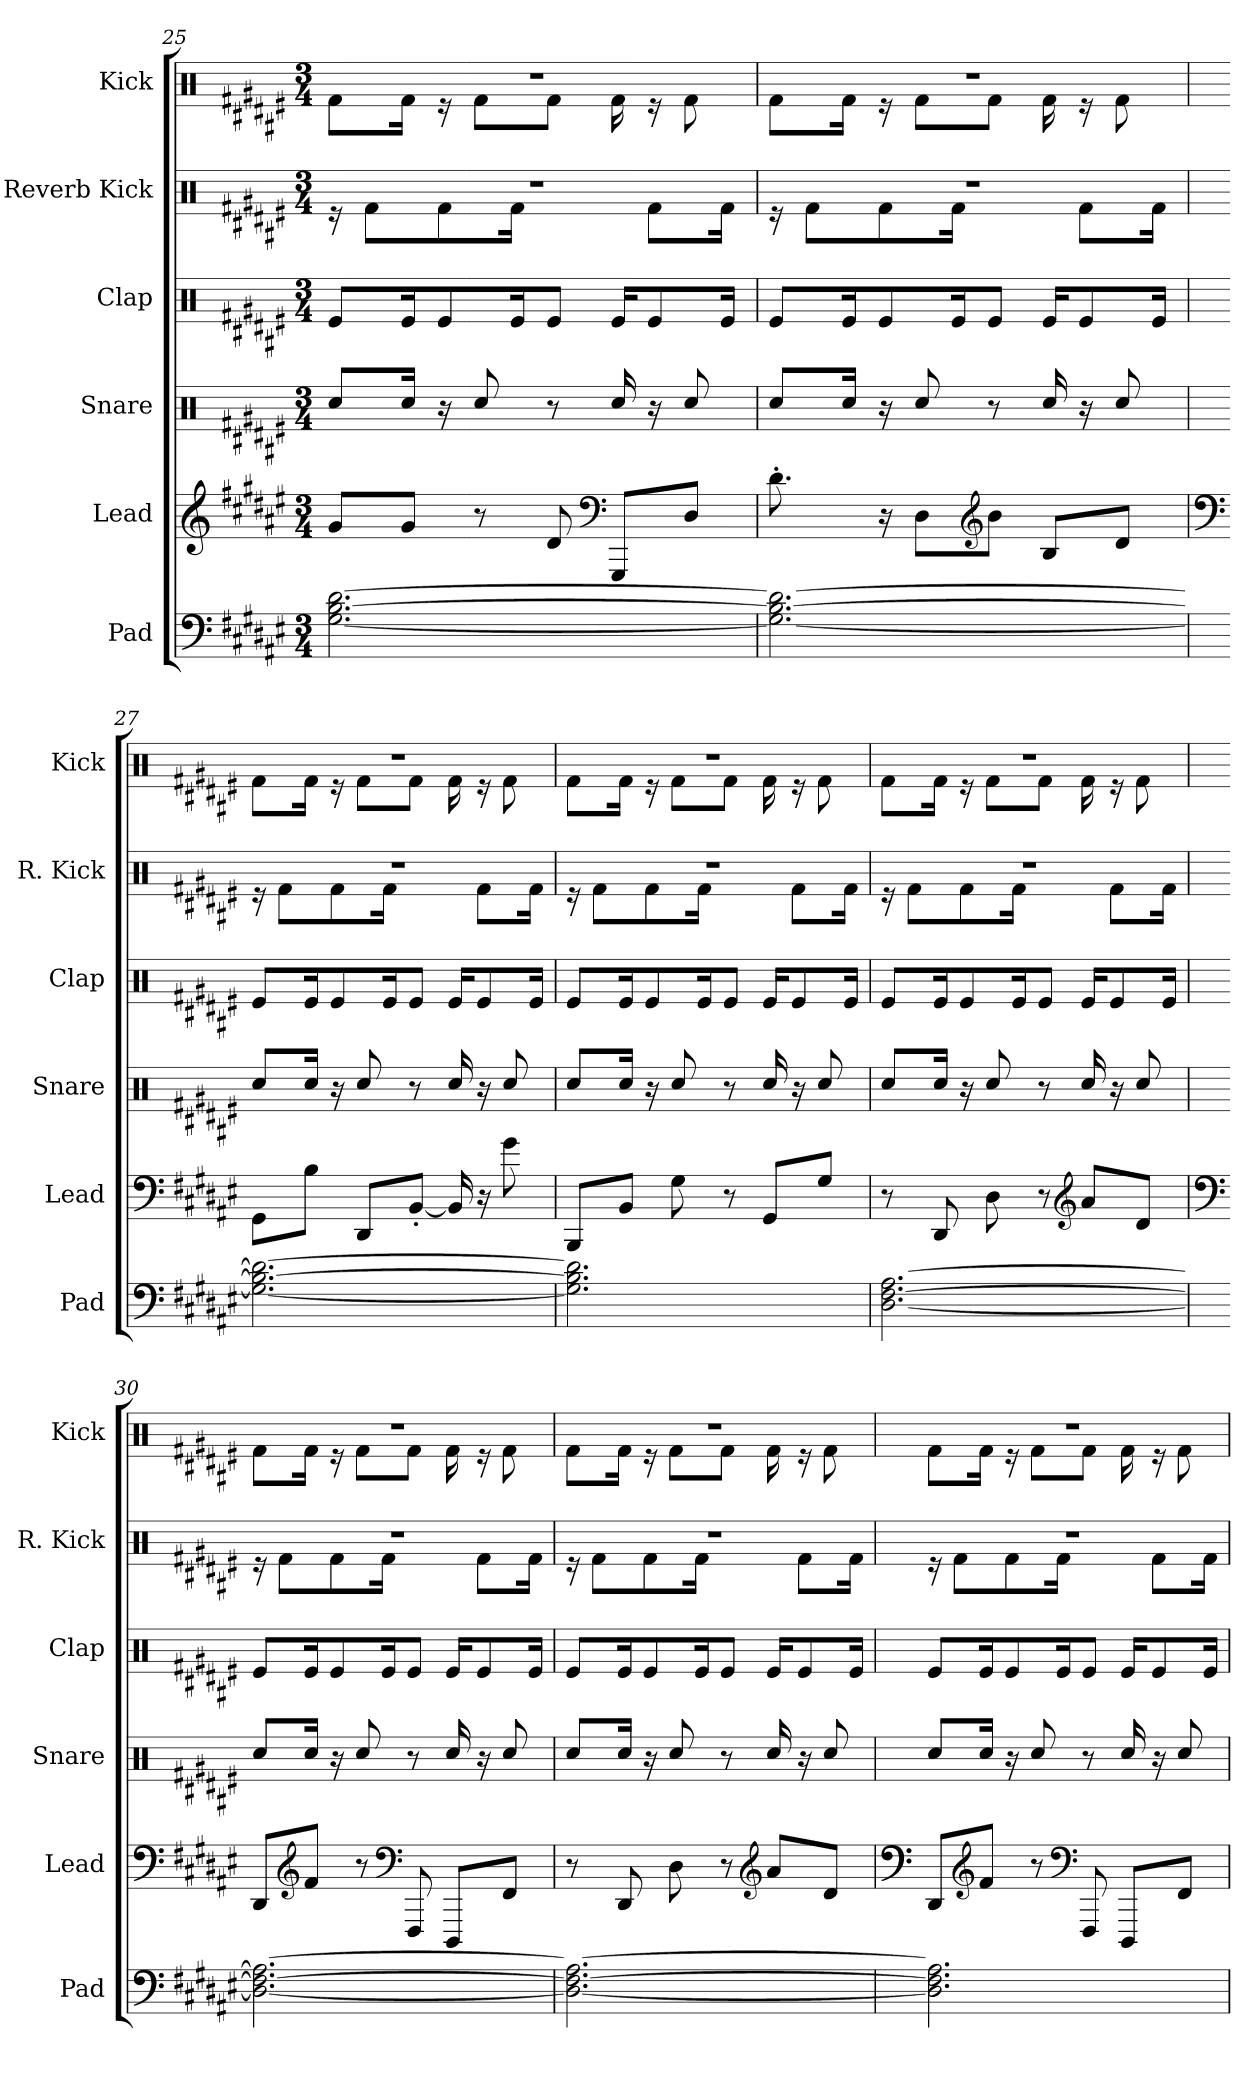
**kern	**kern	**kern	**kern	**kern	**kern
*part6	*part5	*part4	*part3	*part2	*part1
*staff6	*staff5	*staff4	*staff3	*staff2	*staff1
*I"Pad	*I"Lead	*I"Snare	*I"Clap	*I"Reverb Kick	*I"Kick
*I'Pad	*I'Lead	*I'Snare	*I'Clap	*I'R. Kick	*I'Kick
*clefF4	*clefG2	*clefX	*clefX	*clefX	*clefX
*k[f#c#g#d#a#e#]	*k[f#c#g#d#a#e#]	*k[f#c#g#d#a#e#]	*k[f#c#g#d#a#e#]	*k[f#c#g#d#a#e#]	*k[f#c#g#d#a#e#]
*M3/4	*M3/4	*M3/4	*M3/4	*M3/4	*M3/4
=25	=25	=25	=25	=25	=25
*	*	*	*	*^	*^
[2.G#\ [2.B\ [2.d#\	8g#/L	8Rcc/L	8Re/L	2.r	16r	2.r	8Rf\L
.	.	.	.	.	8Rf\L	.	.
.	8g#/J	16Rcc/Jk	16Re/K	.	.	.	16Rf\Jk
.	.	16r	8Re/	.	8Rf\	.	16r
.	8r	8Rcc/	.	.	.	.	8Rf\L
.	.	.	16Re/K	.	16Rf\Jk	.	.
.	8d#/	8r	8Re/J	.	8.ryy	.	8Rf\J
*	*clefF4	*	*	*	*	*	*
.	8GGG#/L	16Rcc/	16Re/KL	.	.	.	16Rf\
.	.	16r	8Re/	.	8Rf\L	.	16r
.	8D#/J	8Rcc/	.	.	.	.	8Rf\
.	.	.	16Re/Jk	.	16Rf\Jk	.	.
=26	=26	=26	=26	=26	=26	=26	=26
2.G#\_ 2.B\_ 2.d#\_	8.d#'\	8Rcc/L	8Re/L	2.r	16r	2.r	8Rf\L
.	.	.	.	.	8Rf\L	.	.
.	.	16Rcc/Jk	16Re/K	.	.	.	16Rf\Jk
.	16r	16r	8Re/	.	8Rf\	.	16r
.	8D#\L	8Rcc/	.	.	.	.	8Rf\L
.	.	.	16Re/K	.	16Rf\Jk	.	.
*	*clefG2	*	*	*	*	*	*
.	8b\J	8r	8Re/J	.	8.ryy	.	8Rf\J
.	8B/L	16Rcc/	16Re/KL	.	.	.	16Rf\
.	.	16r	8Re/	.	8Rf\L	.	16r
.	8d#/J	8Rcc/	.	.	.	.	8Rf\
.	.	.	16Re/Jk	.	16Rf\Jk	.	.
!!LO:LB:g=z	!!
=27	=27	=27	=27	=27	=27	=27	=27
*	*clefF4	*	*	*	*	*	*
2.G#\_ 2.B\_ 2.d#\_	8GG#\L	8Rcc/L	8Re/L	2.r	16r	2.r	8Rf\L
.	.	.	.	.	8Rf\L	.	.
.	8B\J	16Rcc/Jk	16Re/K	.	.	.	16Rf\Jk
.	.	16r	8Re/	.	8Rf\	.	16r
.	8DD#/L	8Rcc/	.	.	.	.	8Rf\L
.	.	.	16Re/K	.	16Rf\Jk	.	.
.	[8BB'/J	8r	8Re/J	.	8.ryy	.	8Rf\J
.	16BB/]	16Rcc/	16Re/KL	.	.	.	16Rf\
.	16r	16r	8Re/	.	8Rf\L	.	16r
.	8g#\	8Rcc/	.	.	.	.	8Rf\
.	.	.	16Re/Jk	.	16Rf\Jk	.	.
=28	=28	=28	=28	=28	=28	=28	=28
2.G#\] 2.B\] 2.d#\]	8BBB/L	8Rcc/L	8Re/L	2.r	16r	2.r	8Rf\L
.	.	.	.	.	8Rf\L	.	.
.	8BB/J	16Rcc/Jk	16Re/K	.	.	.	16Rf\Jk
.	.	16r	8Re/	.	8Rf\	.	16r
.	8G#\	8Rcc/	.	.	.	.	8Rf\L
.	.	.	16Re/K	.	16Rf\Jk	.	.
.	8r	8r	8Re/J	.	8.ryy	.	8Rf\J
.	8GG#/L	16Rcc/	16Re/KL	.	.	.	16Rf\
.	.	16r	8Re/	.	8Rf\L	.	16r
.	8G#/J	8Rcc/	.	.	.	.	8Rf\
.	.	.	16Re/Jk	.	16Rf\Jk	.	.
=29	=29	=29	=29	=29	=29	=29	=29
[2.D#\ [2.F#\ [2.A#\	8r	8Rcc/L	8Re/L	2.r	16r	2.r	8Rf\L
.	.	.	.	.	8Rf\L	.	.
.	8DD#/	16Rcc/Jk	16Re/K	.	.	.	16Rf\Jk
.	.	16r	8Re/	.	8Rf\	.	16r
.	8D#\	8Rcc/	.	.	.	.	8Rf\L
.	.	.	16Re/K	.	16Rf\Jk	.	.
.	8r	8r	8Re/J	.	8.ryy	.	8Rf\J
*	*clefG2	*	*	*	*	*	*
.	8a#/L	16Rcc/	16Re/KL	.	.	.	16Rf\
.	.	16r	8Re/	.	8Rf\L	.	16r
.	8d#/J	8Rcc/	.	.	.	.	8Rf\
.	.	.	16Re/Jk	.	16Rf\Jk	.	.
!!LO:PB:g=z	!!
=30	=30	=30	=30	=30	=30	=30	=30
*	*clefF4	*	*	*	*	*	*
2.D#\_ 2.F#\_ 2.A#\_	8DD#/L	8Rcc/L	8Re/L	2.r	16r	2.r	8Rf\L
.	.	.	.	.	8Rf\L	.	.
*	*clefG2	*	*	*	*	*	*
.	8f#/J	16Rcc/Jk	16Re/K	.	.	.	16Rf\Jk
.	.	16r	8Re/	.	8Rf\	.	16r
.	8r	8Rcc/	.	.	.	.	8Rf\L
.	.	.	16Re/K	.	16Rf\Jk	.	.
*	*clefF4	*	*	*	*	*	*
.	8FFF#/	8r	8Re/J	.	8.ryy	.	8Rf\J
.	8DDD#/L	16Rcc/	16Re/KL	.	.	.	16Rf\
.	.	16r	8Re/	.	8Rf\L	.	16r
.	8FF#/J	8Rcc/	.	.	.	.	8Rf\
.	.	.	16Re/Jk	.	16Rf\Jk	.	.
=31	=31	=31	=31	=31	=31	=31	=31
2.D#\_ 2.F#\_ 2.A#\_	8r	8Rcc/L	8Re/L	2.r	16r	2.r	8Rf\L
.	.	.	.	.	8Rf\L	.	.
.	8DD#/	16Rcc/Jk	16Re/K	.	.	.	16Rf\Jk
.	.	16r	8Re/	.	8Rf\	.	16r
.	8D#\	8Rcc/	.	.	.	.	8Rf\L
.	.	.	16Re/K	.	16Rf\Jk	.	.
.	8r	8r	8Re/J	.	8.ryy	.	8Rf\J
*	*clefG2	*	*	*	*	*	*
.	8a#/L	16Rcc/	16Re/KL	.	.	.	16Rf\
.	.	16r	8Re/	.	8Rf\L	.	16r
.	8d#/J	8Rcc/	.	.	.	.	8Rf\
.	.	.	16Re/Jk	.	16Rf\Jk	.	.
=32	=32	=32	=32	=32	=32	=32	=32
*	*clefF4	*	*	*	*	*	*
2.D#\] 2.F#\] 2.A#\]	8DD#/L	8Rcc/L	8Re/L	2.r	16r	2.r	8Rf\L
.	.	.	.	.	8Rf\L	.	.
*	*clefG2	*	*	*	*	*	*
.	8f#/J	16Rcc/Jk	16Re/K	.	.	.	16Rf\Jk
.	.	16r	8Re/	.	8Rf\	.	16r
.	8r	8Rcc/	.	.	.	.	8Rf\L
.	.	.	16Re/K	.	16Rf\Jk	.	.
*	*clefF4	*	*	*	*	*	*
.	8FFF#/	8r	8Re/J	.	8.ryy	.	8Rf\J
.	8DDD#/L	16Rcc/	16Re/KL	.	.	.	16Rf\
.	.	16r	8Re/	.	8Rf\L	.	16r
.	8FF#/J	8Rcc/	.	.	.	.	8Rf\
.	.	.	16Re/Jk	.	16Rf\Jk	.	.
*	*	*	*	*v	*v	*	*
*	*	*	*	*	*v	*v
=	=	=	=	=	=
*-	*-	*-	*-	*-	*-
